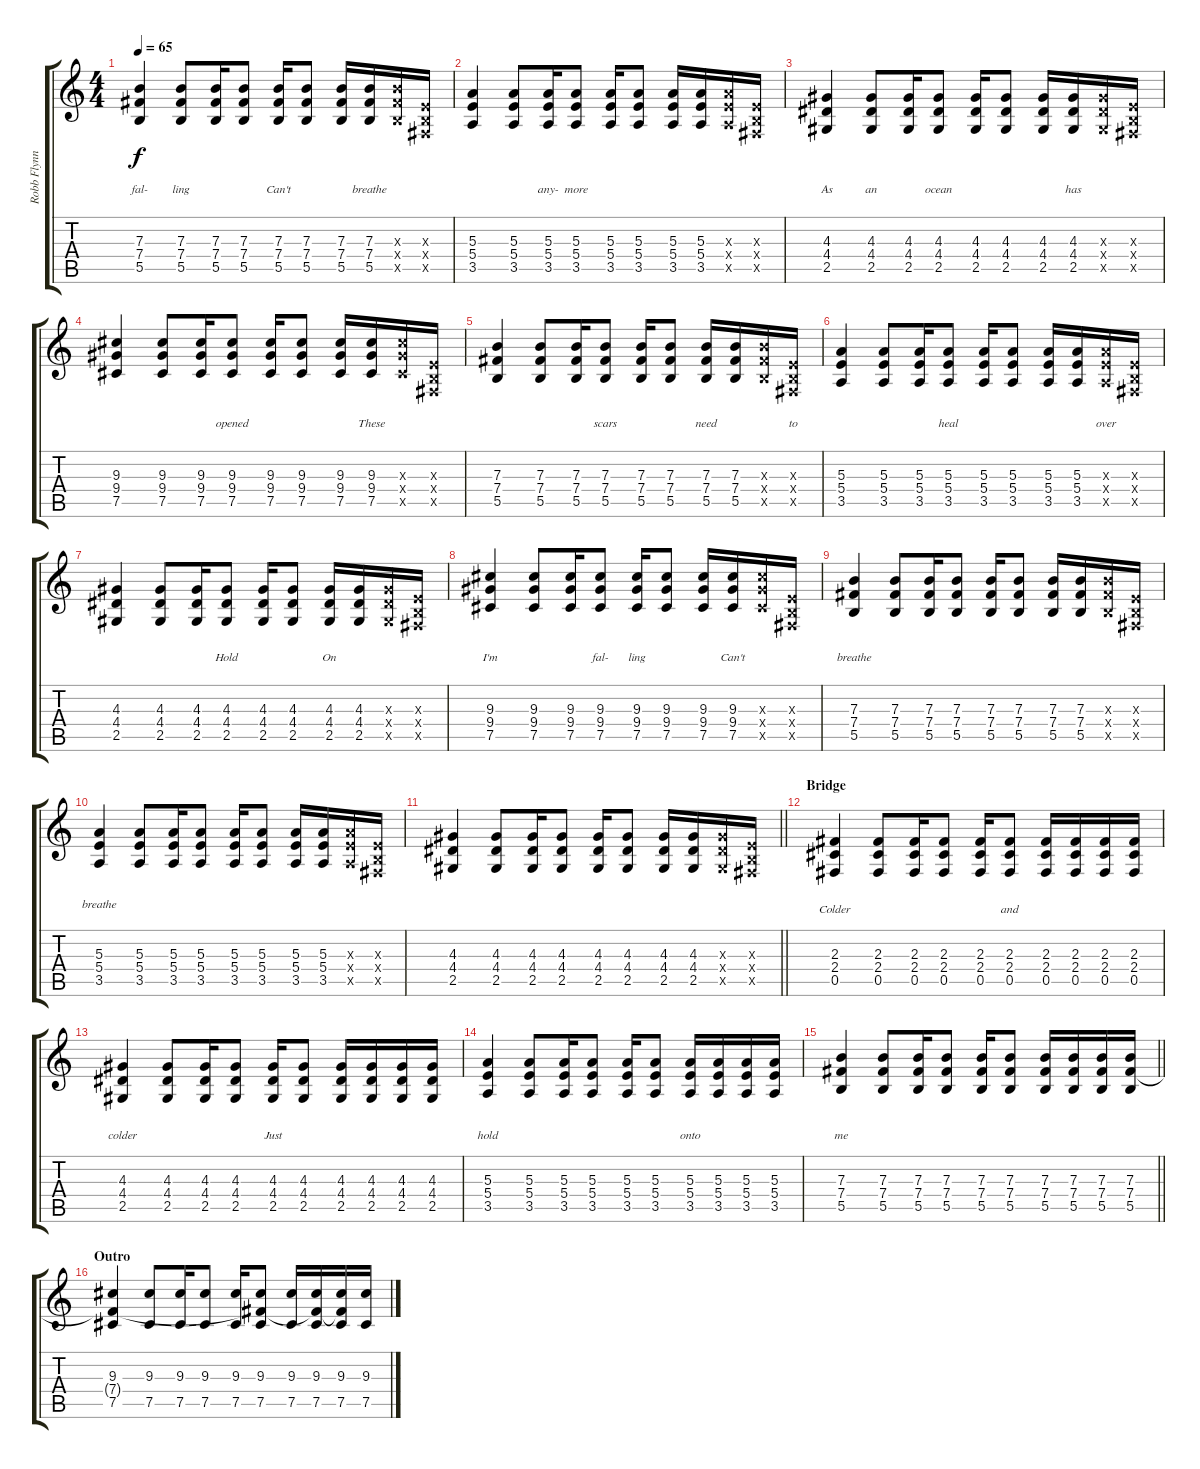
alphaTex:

\track ("Robb Flynn" "Robb Flynn") {instrument electricguitarclean}
\staff {score tabs}
\tuning (Db4 Ab3 E3 B2 Gb2 B1) {hide}
\ts (4 4)
\tempo 65
\clef g2
\ks c
(7.3 7.4 5.5).4{lyrics (0 "") lyrics (1 "") lyrics (2 "") lyrics (3 "fal-") lyrics (4 "") dy f} (7.3 7.4 5.5).8{lyrics (0 "") lyrics (1 "") lyrics (2 "") lyrics (3 "ling") lyrics (4 "")} (7.3 7.4 5.5).16{lyrics (0 "") lyrics (1 "") lyrics (2 "") lyrics (3 "") lyrics (4 "")} (7.3 7.4 5.5).8{lyrics (0 "") lyrics (1 "") lyrics (2 "") lyrics (3 "") lyrics (4 "")} (7.3 7.4 5.5).16{lyrics (0 "") lyrics (1 "") lyrics (2 "") lyrics (3 "Can't") lyrics (4 "")} (7.3 7.4 5.5).8{lyrics (0 "") lyrics (1 "") lyrics (2 "") lyrics (3 "") lyrics (4 "")} (7.3 7.4 5.5).16{lyrics (0 "") lyrics (1 "") lyrics (2 "") lyrics (3 "") lyrics (4 "")} (7.3 7.4 5.5).16{lyrics (0 "") lyrics (1 "") lyrics (2 "") lyrics (3 "breathe") lyrics (4 "")} (7.3{x} 7.4{x} 5.5{x}).16{lyrics (0 "") lyrics (1 "") lyrics (2 "") lyrics (3 "") lyrics (4 "")} (0.3{x} 0.4{x} 0.5{x}).16{lyrics (0 "") lyrics (1 "") lyrics (2 "") lyrics (3 "") lyrics (4 "")} |
(5.3 5.4 3.5).4{lyrics (0 "") lyrics (1 "") lyrics (2 "") lyrics (3 "") lyrics (4 "")} (5.3 5.4 3.5).8{lyrics (0 "") lyrics (1 "") lyrics (2 "") lyrics (3 "") lyrics (4 "")} (5.3 5.4 3.5).16{lyrics (0 "") lyrics (1 "") lyrics (2 "") lyrics (3 "any-") lyrics (4 "")} (5.3 5.4 3.5).8{lyrics (0 "") lyrics (1 "") lyrics (2 "") lyrics (3 "more") lyrics (4 "")} (5.3 5.4 3.5).16{lyrics (0 "") lyrics (1 "") lyrics (2 "") lyrics (3 "") lyrics (4 "")} (5.3 5.4 3.5).8{lyrics (0 "") lyrics (1 "") lyrics (2 "") lyrics (3 "") lyrics (4 "")} (5.3 5.4 3.5).16{lyrics (0 "") lyrics (1 "") lyrics (2 "") lyrics (3 "") lyrics (4 "")} (5.3 5.4 3.5).16{lyrics (0 "") lyrics (1 "") lyrics (2 "") lyrics (3 "") lyrics (4 "")} (5.3{x} 5.4{x} 3.5{x}).16{lyrics (0 "") lyrics (1 "") lyrics (2 "") lyrics (3 "") lyrics (4 "")} (0.3{x} 0.4{x} 0.5{x}).16{lyrics (0 "") lyrics (1 "") lyrics (2 "") lyrics (3 "") lyrics (4 "")} |
(4.3 4.4 2.5).4{lyrics (0 "") lyrics (1 "") lyrics (2 "") lyrics (3 "As") lyrics (4 "")} (4.3 4.4 2.5).8{lyrics (0 "") lyrics (1 "") lyrics (2 "") lyrics (3 "an") lyrics (4 "")} (4.3 4.4 2.5).16{lyrics (0 "") lyrics (1 "") lyrics (2 "") lyrics (3 "") lyrics (4 "")} (4.3 4.4 2.5).8{lyrics (0 "") lyrics (1 "") lyrics (2 "") lyrics (3 "ocean") lyrics (4 "")} (4.3 4.4 2.5).16{lyrics (0 "") lyrics (1 "") lyrics (2 "") lyrics (3 "") lyrics (4 "")} (4.3 4.4 2.5).8{lyrics (0 "") lyrics (1 "") lyrics (2 "") lyrics (3 "") lyrics (4 "")} (4.3 4.4 2.5).16{lyrics (0 "") lyrics (1 "") lyrics (2 "") lyrics (3 "") lyrics (4 "")} (4.3 4.4 2.5).16{lyrics (0 "") lyrics (1 "") lyrics (2 "") lyrics (3 "has") lyrics (4 "")} (4.3{x} 4.4{x} 2.5{x}).16{lyrics (0 "") lyrics (1 "") lyrics (2 "") lyrics (3 "") lyrics (4 "")} (0.3{x} 0.4{x} 0.5{x}).16{lyrics (0 "") lyrics (1 "") lyrics (2 "") lyrics (3 "") lyrics (4 "")} |
(9.3 9.4 7.5).4{lyrics (0 "") lyrics (1 "") lyrics (2 "") lyrics (3 "") lyrics (4 "")} (9.3 9.4 7.5).8{lyrics (0 "") lyrics (1 "") lyrics (2 "") lyrics (3 "") lyrics (4 "")} (9.3 9.4 7.5).16{lyrics (0 "") lyrics (1 "") lyrics (2 "") lyrics (3 "") lyrics (4 "")} (9.3 9.4 7.5).8{lyrics (0 "") lyrics (1 "") lyrics (2 "") lyrics (3 "opened") lyrics (4 "")} (9.3 9.4 7.5).16{lyrics (0 "") lyrics (1 "") lyrics (2 "") lyrics (3 "") lyrics (4 "")} (9.3 9.4 7.5).8{lyrics (0 "") lyrics (1 "") lyrics (2 "") lyrics (3 "") lyrics (4 "")} (9.3 9.4 7.5).16{lyrics (0 "") lyrics (1 "") lyrics (2 "") lyrics (3 "") lyrics (4 "")} (9.3 9.4 7.5).16{lyrics (0 "") lyrics (1 "") lyrics (2 "") lyrics (3 "These") lyrics (4 "")} (9.3{x} 9.4{x} 7.5{x}).16{lyrics (0 "") lyrics (1 "") lyrics (2 "") lyrics (3 "") lyrics (4 "")} (0.3{x} 0.4{x} 0.5{x}).16{lyrics (0 "") lyrics (1 "") lyrics (2 "") lyrics (3 "") lyrics (4 "")} |
(7.3 7.4 5.5).4{lyrics (0 "") lyrics (1 "") lyrics (2 "") lyrics (3 "") lyrics (4 "")} (7.3 7.4 5.5).8{lyrics (0 "") lyrics (1 "") lyrics (2 "") lyrics (3 "") lyrics (4 "")} (7.3 7.4 5.5).16{lyrics (0 "") lyrics (1 "") lyrics (2 "") lyrics (3 "") lyrics (4 "")} (7.3 7.4 5.5).8{lyrics (0 "") lyrics (1 "") lyrics (2 "") lyrics (3 "scars") lyrics (4 "")} (7.3 7.4 5.5).16{lyrics (0 "") lyrics (1 "") lyrics (2 "") lyrics (3 "") lyrics (4 "")} (7.3 7.4 5.5).8{lyrics (0 "") lyrics (1 "") lyrics (2 "") lyrics (3 "") lyrics (4 "")} (7.3 7.4 5.5).16{lyrics (0 "") lyrics (1 "") lyrics (2 "") lyrics (3 "need") lyrics (4 "")} (7.3 7.4 5.5).16{lyrics (0 "") lyrics (1 "") lyrics (2 "") lyrics (3 "") lyrics (4 "")} (7.3{x} 7.4{x} 5.5{x}).16{lyrics (0 "") lyrics (1 "") lyrics (2 "") lyrics (3 "") lyrics (4 "")} (0.3{x} 0.4{x} 0.5{x}).16{lyrics (0 "") lyrics (1 "") lyrics (2 "") lyrics (3 "to") lyrics (4 "")} |
(5.3 5.4 3.5).4{lyrics (0 "") lyrics (1 "") lyrics (2 "") lyrics (3 "") lyrics (4 "")} (5.3 5.4 3.5).8{lyrics (0 "") lyrics (1 "") lyrics (2 "") lyrics (3 "") lyrics (4 "")} (5.3 5.4 3.5).16{lyrics (0 "") lyrics (1 "") lyrics (2 "") lyrics (3 "") lyrics (4 "")} (5.3 5.4 3.5).8{lyrics (0 "") lyrics (1 "") lyrics (2 "") lyrics (3 "heal") lyrics (4 "")} (5.3 5.4 3.5).16{lyrics (0 "") lyrics (1 "") lyrics (2 "") lyrics (3 "") lyrics (4 "")} (5.3 5.4 3.5).8{lyrics (0 "") lyrics (1 "") lyrics (2 "") lyrics (3 "") lyrics (4 "")} (5.3 5.4 3.5).16{lyrics (0 "") lyrics (1 "") lyrics (2 "") lyrics (3 "") lyrics (4 "")} (5.3 5.4 3.5).16{lyrics (0 "") lyrics (1 "") lyrics (2 "") lyrics (3 "") lyrics (4 "")} (5.3{x} 5.4{x} 3.5{x}).16{lyrics (0 "") lyrics (1 "") lyrics (2 "") lyrics (3 "over") lyrics (4 "")} (0.3{x} 0.4{x} 0.5{x}).16{lyrics (0 "") lyrics (1 "") lyrics (2 "") lyrics (3 "") lyrics (4 "")} |
(4.3 4.4 2.5).4{lyrics (0 "") lyrics (1 "") lyrics (2 "") lyrics (3 "") lyrics (4 "")} (4.3 4.4 2.5).8{lyrics (0 "") lyrics (1 "") lyrics (2 "") lyrics (3 "") lyrics (4 "")} (4.3 4.4 2.5).16{lyrics (0 "") lyrics (1 "") lyrics (2 "") lyrics (3 "") lyrics (4 "")} (4.3 4.4 2.5).8{lyrics (0 "") lyrics (1 "") lyrics (2 "") lyrics (3 "Hold") lyrics (4 "")} (4.3 4.4 2.5).16{lyrics (0 "") lyrics (1 "") lyrics (2 "") lyrics (3 "") lyrics (4 "")} (4.3 4.4 2.5).8{lyrics (0 "") lyrics (1 "") lyrics (2 "") lyrics (3 "") lyrics (4 "")} (4.3 4.4 2.5).16{lyrics (0 "") lyrics (1 "") lyrics (2 "") lyrics (3 "On") lyrics (4 "")} (4.3 4.4 2.5).16{lyrics (0 "") lyrics (1 "") lyrics (2 "") lyrics (3 "") lyrics (4 "")} (4.3{x} 4.4{x} 2.5{x}).16{lyrics (0 "") lyrics (1 "") lyrics (2 "") lyrics (3 "") lyrics (4 "")} (0.3{x} 0.4{x} 0.5{x}).16{lyrics (0 "") lyrics (1 "") lyrics (2 "") lyrics (3 "") lyrics (4 "")} |
(9.3 9.4 7.5).4{lyrics (0 "") lyrics (1 "") lyrics (2 "") lyrics (3 "I'm") lyrics (4 "")} (9.3 9.4 7.5).8{lyrics (0 "") lyrics (1 "") lyrics (2 "") lyrics (3 "") lyrics (4 "")} (9.3 9.4 7.5).16{lyrics (0 "") lyrics (1 "") lyrics (2 "") lyrics (3 "") lyrics (4 "")} (9.3 9.4 7.5).8{lyrics (0 "") lyrics (1 "") lyrics (2 "") lyrics (3 "fal-") lyrics (4 "")} (9.3 9.4 7.5).16{lyrics (0 "") lyrics (1 "") lyrics (2 "") lyrics (3 "ling") lyrics (4 "")} (9.3 9.4 7.5).8{lyrics (0 "") lyrics (1 "") lyrics (2 "") lyrics (3 "") lyrics (4 "")} (9.3 9.4 7.5).16{lyrics (0 "") lyrics (1 "") lyrics (2 "") lyrics (3 "") lyrics (4 "")} (9.3 9.4 7.5).16{lyrics (0 "") lyrics (1 "") lyrics (2 "") lyrics (3 "Can't") lyrics (4 "")} (9.3{x} 9.4{x} 7.5{x}).16{lyrics (0 "") lyrics (1 "") lyrics (2 "") lyrics (3 "") lyrics (4 "")} (0.3{x} 0.4{x} 0.5{x}).16{lyrics (0 "") lyrics (1 "") lyrics (2 "") lyrics (3 "") lyrics (4 "")} |
(7.3 7.4 5.5).4{lyrics (0 "") lyrics (1 "") lyrics (2 "") lyrics (3 "breathe") lyrics (4 "")} (7.3 7.4 5.5).8{lyrics (0 "") lyrics (1 "") lyrics (2 "") lyrics (3 "") lyrics (4 "")} (7.3 7.4 5.5).16{lyrics (0 "") lyrics (1 "") lyrics (2 "") lyrics (3 "") lyrics (4 "")} (7.3 7.4 5.5).8{lyrics (0 "") lyrics (1 "") lyrics (2 "") lyrics (3 "") lyrics (4 "")} (7.3 7.4 5.5).16{lyrics (0 "") lyrics (1 "") lyrics (2 "") lyrics (3 "") lyrics (4 "")} (7.3 7.4 5.5).8{lyrics (0 "") lyrics (1 "") lyrics (2 "") lyrics (3 "") lyrics (4 "")} (7.3 7.4 5.5).16{lyrics (0 "") lyrics (1 "") lyrics (2 "") lyrics (3 "") lyrics (4 "")} (7.3 7.4 5.5).16{lyrics (0 "") lyrics (1 "") lyrics (2 "") lyrics (3 "") lyrics (4 "")} (7.3{x} 7.4{x} 5.5{x}).16{lyrics (0 "") lyrics (1 "") lyrics (2 "") lyrics (3 "") lyrics (4 "")} (0.3{x} 0.4{x} 0.5{x}).16{lyrics (0 "") lyrics (1 "") lyrics (2 "") lyrics (3 "") lyrics (4 "")} |
(5.3 5.4 3.5).4{lyrics (0 "") lyrics (1 "") lyrics (2 "") lyrics (3 "breathe") lyrics (4 "")} (5.3 5.4 3.5).8 (5.3 5.4 3.5).16 (5.3 5.4 3.5).8 (5.3 5.4 3.5).16 (5.3 5.4 3.5).8 (5.3 5.4 3.5).16 (5.3 5.4 3.5).16 (5.3{x} 5.4{x} 3.5{x}).16 (0.3{x} 0.4{x} 0.5{x}).16 |
\barLineRight lightlight
(4.3 4.4 2.5).4 (4.3 4.4 2.5).8 (4.3 4.4 2.5).16 (4.3 4.4 2.5).8 (4.3 4.4 2.5).16 (4.3 4.4 2.5).8 (4.3 4.4 2.5).16 (4.3 4.4 2.5).16 (4.3{x} 4.4{x} 2.5{x}).16 (0.3{x} 0.4{x} 0.5{x}).16 |
\section ("" "Bridge")
(2.3 2.4 0.5).4{lyrics (0 "") lyrics (1 "") lyrics (2 "") lyrics (3 "") lyrics (4 "Colder") instrument overdrivenguitar} (2.3 2.4 0.5).8{lyrics (0 "") lyrics (1 "") lyrics (2 "") lyrics (3 "") lyrics (4 "")} (2.3 2.4 0.5).16{lyrics (0 "") lyrics (1 "") lyrics (2 "") lyrics (3 "") lyrics (4 "")} (2.3 2.4 0.5).8{lyrics (0 "") lyrics (1 "") lyrics (2 "") lyrics (3 "") lyrics (4 "")} (2.3 2.4 0.5).16{lyrics (0 "") lyrics (1 "") lyrics (2 "") lyrics (3 "") lyrics (4 "")} (2.3 2.4 0.5).8{lyrics (0 "") lyrics (1 "") lyrics (2 "") lyrics (3 "") lyrics (4 "and")} (2.3 2.4 0.5).16{lyrics (0 "") lyrics (1 "") lyrics (2 "") lyrics (3 "") lyrics (4 "")} (2.3 2.4 0.5).16{lyrics (0 "") lyrics (1 "") lyrics (2 "") lyrics (3 "") lyrics (4 "")} (2.3 2.4 0.5).16{lyrics (0 "") lyrics (1 "") lyrics (2 "") lyrics (3 "") lyrics (4 "")} (2.3 2.4 0.5).16{lyrics (0 "") lyrics (1 "") lyrics (2 "") lyrics (3 "") lyrics (4 "")} |
(4.3 4.4 2.5).4{lyrics (0 "") lyrics (1 "") lyrics (2 "") lyrics (3 "") lyrics (4 "colder")} (4.3 4.4 2.5).8{lyrics (0 "") lyrics (1 "") lyrics (2 "") lyrics (3 "") lyrics (4 "")} (4.3 4.4 2.5).16{lyrics (0 "") lyrics (1 "") lyrics (2 "") lyrics (3 "") lyrics (4 "")} (4.3 4.4 2.5).8{lyrics (0 "") lyrics (1 "") lyrics (2 "") lyrics (3 "") lyrics (4 "")} (4.3 4.4 2.5).16{lyrics (0 "") lyrics (1 "") lyrics (2 "") lyrics (3 "") lyrics (4 "Just")} (4.3 4.4 2.5).8{lyrics (0 "") lyrics (1 "") lyrics (2 "") lyrics (3 "") lyrics (4 "")} (4.3 4.4 2.5).16{lyrics (0 "") lyrics (1 "") lyrics (2 "") lyrics (3 "") lyrics (4 "")} (4.3 4.4 2.5).16{lyrics (0 "") lyrics (1 "") lyrics (2 "") lyrics (3 "") lyrics (4 "")} (4.3 4.4 2.5).16{lyrics (0 "") lyrics (1 "") lyrics (2 "") lyrics (3 "") lyrics (4 "")} (4.3 4.4 2.5).16{lyrics (0 "") lyrics (1 "") lyrics (2 "") lyrics (3 "") lyrics (4 "")} |
(5.3 5.4 3.5).4{lyrics (0 "") lyrics (1 "") lyrics (2 "") lyrics (3 "") lyrics (4 "hold")} (5.3 5.4 3.5).8{lyrics (0 "") lyrics (1 "") lyrics (2 "") lyrics (3 "") lyrics (4 "")} (5.3 5.4 3.5).16{lyrics (0 "") lyrics (1 "") lyrics (2 "") lyrics (3 "") lyrics (4 "")} (5.3 5.4 3.5).8{lyrics (0 "") lyrics (1 "") lyrics (2 "") lyrics (3 "") lyrics (4 "")} (5.3 5.4 3.5).16{lyrics (0 "") lyrics (1 "") lyrics (2 "") lyrics (3 "") lyrics (4 "")} (5.3 5.4 3.5).8{lyrics (0 "") lyrics (1 "") lyrics (2 "") lyrics (3 "") lyrics (4 "")} (5.3 5.4 3.5).16{lyrics (0 "") lyrics (1 "") lyrics (2 "") lyrics (3 "") lyrics (4 "onto")} (5.3 5.4 3.5).16{lyrics (0 "") lyrics (1 "") lyrics (2 "") lyrics (3 "") lyrics (4 "")} (5.3 5.4 3.5).16{lyrics (0 "") lyrics (1 "") lyrics (2 "") lyrics (3 "") lyrics (4 "")} (5.3 5.4 3.5).16{lyrics (0 "") lyrics (1 "") lyrics (2 "") lyrics (3 "") lyrics (4 "")} |
\barLineRight lightlight
(7.3 7.4 5.5).4{lyrics (0 "") lyrics (1 "") lyrics (2 "") lyrics (3 "") lyrics (4 "me")} (7.3 7.4 5.5).8 (7.3 7.4 5.5).16 (7.3 7.4 5.5).8 (7.3 7.4 5.5).16 (7.3 7.4 5.5).8 (7.3 7.4 5.5).16 (7.3 7.4 5.5).16 (7.3 7.4 5.5).16 (7.3 7.4 5.5).16 |
\section ("" "Outro")
(9.3 7.4{t} 7.5).4{volume 8 instrument distortionguitar} (9.3 7.5).8 (9.3 7.5).16 (9.3 7.5).8 (9.3 7.5).16 (9.3 7.4{t} 7.5).8 (9.3 7.5).16 (9.3 7.4{t} 7.5).16 (9.3 7.4{t} 7.5).16 (9.3 7.5).16
